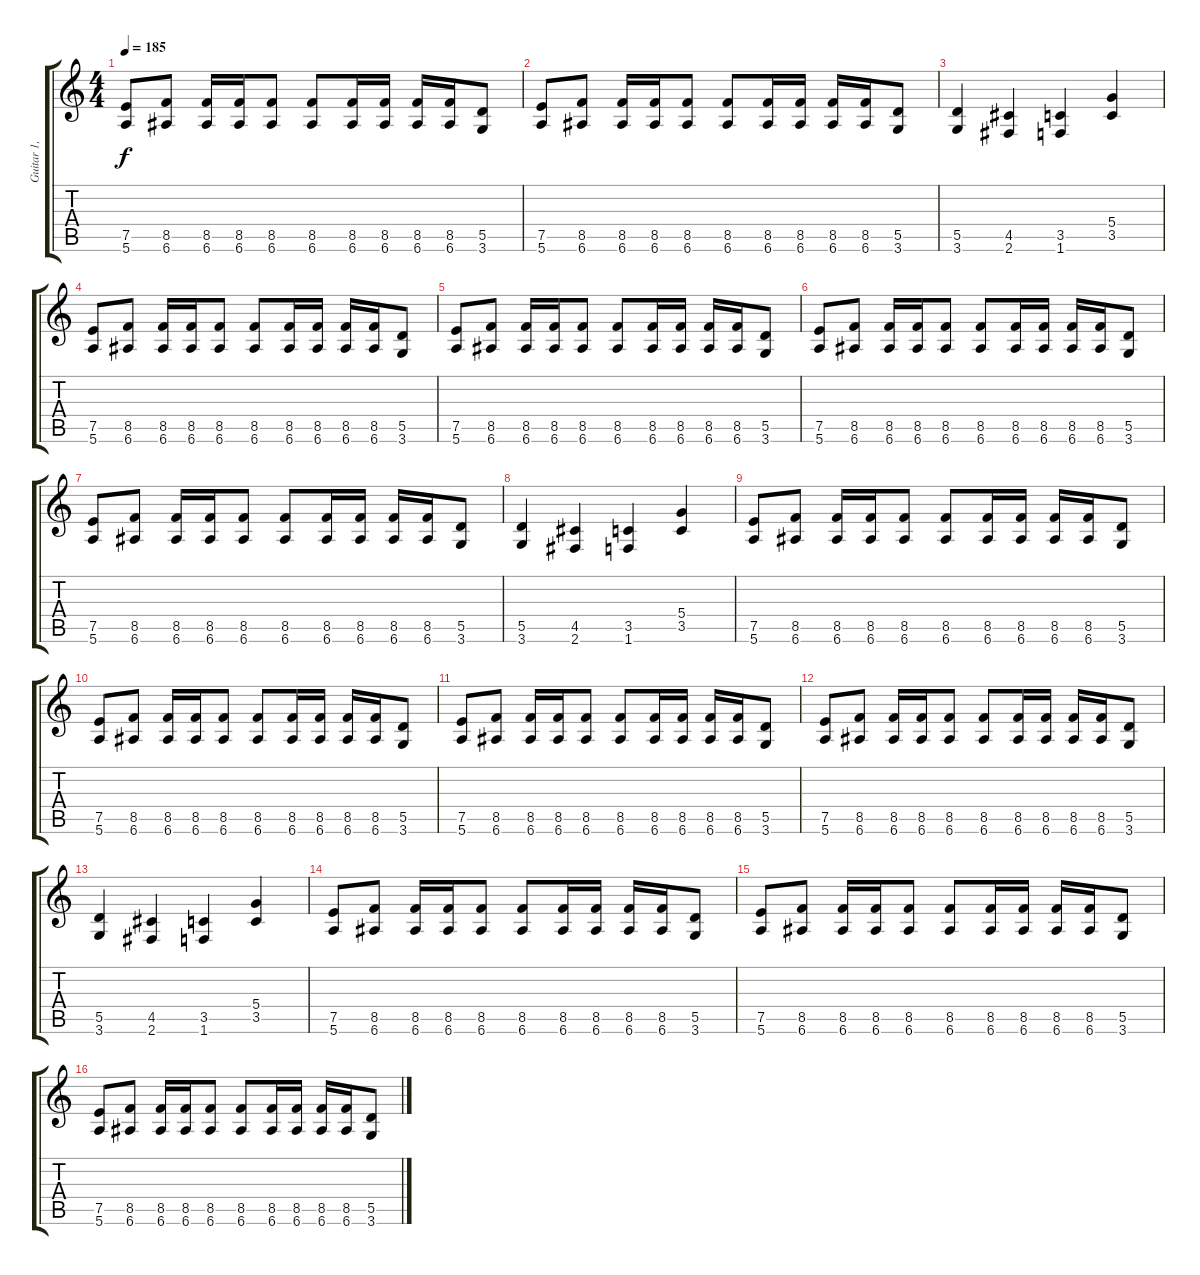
\track ("Guitar 1, Dime" "Guitar 1, ") {instrument overdrivenguitar}
\staff {score tabs}
\tuning (E4 B3 G3 D3 A2 E2) {hide}
\ts (4 4)
\tempo 185
\clef g2
\ks c
(7.5 5.6).8{dy f} (8.5 6.6).8 (8.5 6.6).16 (8.5 6.6).16 (8.5 6.6).8 (8.5 6.6).8 (8.5 6.6).16 (8.5 6.6).16 (8.5 6.6).16 (8.5 6.6).16 (5.5 3.6).8 |
(7.5 5.6).8 (8.5 6.6).8 (8.5 6.6).16 (8.5 6.6).16 (8.5 6.6).8 (8.5 6.6).8 (8.5 6.6).16 (8.5 6.6).16 (8.5 6.6).16 (8.5 6.6).16 (5.5 3.6).8 |
(5.5 3.6).4 (4.5 2.6).4 (3.5 1.6).4 (5.4 3.5).4 |
(7.5 5.6).8 (8.5 6.6).8 (8.5 6.6).16 (8.5 6.6).16 (8.5 6.6).8 (8.5 6.6).8 (8.5 6.6).16 (8.5 6.6).16 (8.5 6.6).16 (8.5 6.6).16 (5.5 3.6).8 |
(7.5 5.6).8 (8.5 6.6).8 (8.5 6.6).16 (8.5 6.6).16 (8.5 6.6).8 (8.5 6.6).8 (8.5 6.6).16 (8.5 6.6).16 (8.5 6.6).16 (8.5 6.6).16 (5.5 3.6).8 |
(7.5 5.6).8 (8.5 6.6).8 (8.5 6.6).16 (8.5 6.6).16 (8.5 6.6).8 (8.5 6.6).8 (8.5 6.6).16 (8.5 6.6).16 (8.5 6.6).16 (8.5 6.6).16 (5.5 3.6).8 |
(7.5 5.6).8 (8.5 6.6).8 (8.5 6.6).16 (8.5 6.6).16 (8.5 6.6).8 (8.5 6.6).8 (8.5 6.6).16 (8.5 6.6).16 (8.5 6.6).16 (8.5 6.6).16 (5.5 3.6).8 |
(5.5 3.6).4 (4.5 2.6).4 (3.5 1.6).4 (5.4 3.5).4 |
(7.5 5.6).8 (8.5 6.6).8 (8.5 6.6).16 (8.5 6.6).16 (8.5 6.6).8 (8.5 6.6).8 (8.5 6.6).16 (8.5 6.6).16 (8.5 6.6).16 (8.5 6.6).16 (5.5 3.6).8 |
(7.5 5.6).8 (8.5 6.6).8 (8.5 6.6).16 (8.5 6.6).16 (8.5 6.6).8 (8.5 6.6).8 (8.5 6.6).16 (8.5 6.6).16 (8.5 6.6).16 (8.5 6.6).16 (5.5 3.6).8 |
(7.5 5.6).8 (8.5 6.6).8 (8.5 6.6).16 (8.5 6.6).16 (8.5 6.6).8 (8.5 6.6).8 (8.5 6.6).16 (8.5 6.6).16 (8.5 6.6).16 (8.5 6.6).16 (5.5 3.6).8 |
(7.5 5.6).8 (8.5 6.6).8 (8.5 6.6).16 (8.5 6.6).16 (8.5 6.6).8 (8.5 6.6).8 (8.5 6.6).16 (8.5 6.6).16 (8.5 6.6).16 (8.5 6.6).16 (5.5 3.6).8 |
(5.5 3.6).4 (4.5 2.6).4 (3.5 1.6).4 (5.4 3.5).4 |
(7.5 5.6).8 (8.5 6.6).8 (8.5 6.6).16 (8.5 6.6).16 (8.5 6.6).8 (8.5 6.6).8 (8.5 6.6).16 (8.5 6.6).16 (8.5 6.6).16 (8.5 6.6).16 (5.5 3.6).8 |
(7.5 5.6).8 (8.5 6.6).8 (8.5 6.6).16 (8.5 6.6).16 (8.5 6.6).8 (8.5 6.6).8 (8.5 6.6).16 (8.5 6.6).16 (8.5 6.6).16 (8.5 6.6).16 (5.5 3.6).8 |
(7.5 5.6).8 (8.5 6.6).8 (8.5 6.6).16 (8.5 6.6).16 (8.5 6.6).8 (8.5 6.6).8 (8.5 6.6).16 (8.5 6.6).16 (8.5 6.6).16 (8.5 6.6).16 (5.5 3.6).8
